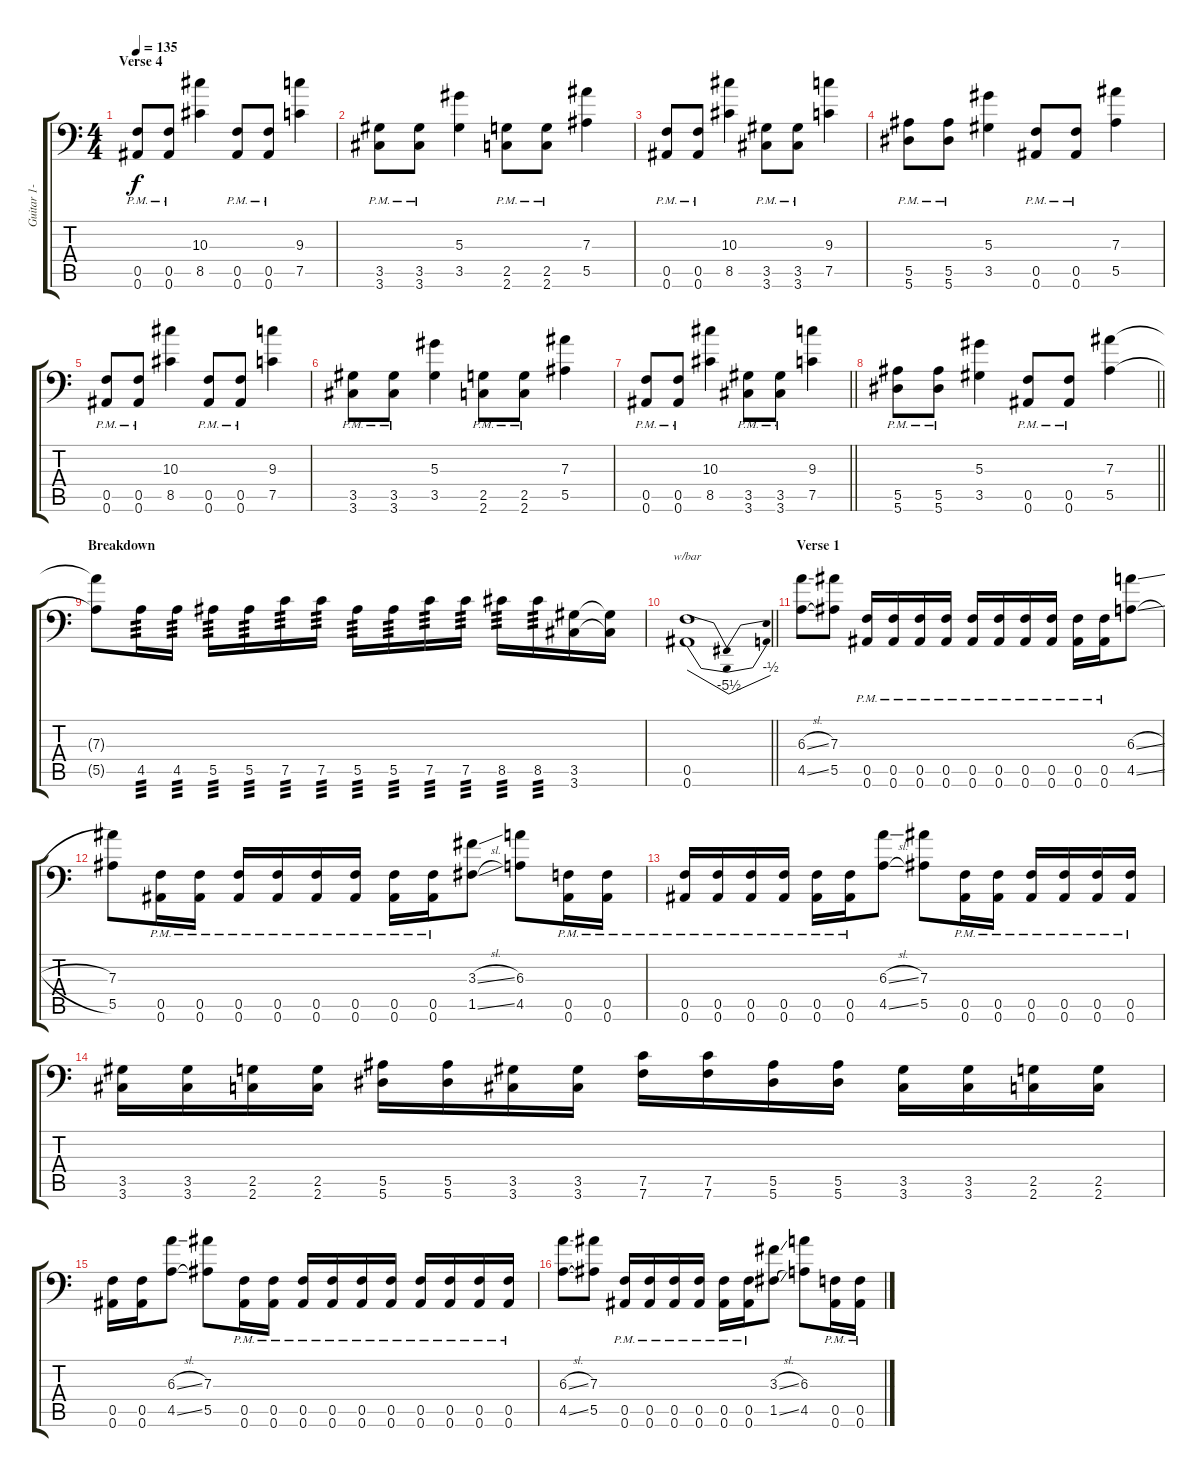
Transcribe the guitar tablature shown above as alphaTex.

\track ("Guitar 1- Left Side" "Guitar 1- ") {instrument distortionguitar}
\staff {score tabs}
\tuning (C4 G3 Eb3 Bb2 F2 Bb1) {hide}
\ts (4 4)
\section ("" "Verse 4")
\tempo 135
\clef f4
\ks c
(0.5{pm} 0.6{pm}).8{dy f} (0.5{pm} 0.6{pm}).8 (10.3 8.5).4 (0.5{pm} 0.6{pm}).8 (0.5{pm} 0.6{pm}).8 (9.3 7.5).4 |
(3.5{pm} 3.6{pm}).8 (3.5{pm} 3.6{pm}).8 (5.3 3.5).4 (2.5{pm} 2.6{pm}).8 (2.5{pm} 2.6{pm}).8 (7.3 5.5).4 |
(0.5{pm} 0.6{pm}).8 (0.5{pm} 0.6{pm}).8 (10.3 8.5).4 (3.5{pm} 3.6{pm}).8 (3.5{pm} 3.6{pm}).8 (9.3 7.5).4 |
(5.5{pm} 5.6{pm}).8 (5.5{pm} 5.6{pm}).8 (5.3 3.5).4 (0.5{pm} 0.6{pm}).8 (0.5{pm} 0.6{pm}).8 (7.3 5.5).4 |
(0.5{pm} 0.6{pm}).8 (0.5{pm} 0.6{pm}).8 (10.3 8.5).4 (0.5{pm} 0.6{pm}).8 (0.5{pm} 0.6{pm}).8 (9.3 7.5).4 |
(3.5{pm} 3.6{pm}).8 (3.5{pm} 3.6{pm}).8 (5.3 3.5).4 (2.5{pm} 2.6{pm}).8 (2.5{pm} 2.6{pm}).8 (7.3 5.5).4 |
\barLineRight lightlight
(0.5{pm} 0.6{pm}).8 (0.5{pm} 0.6{pm}).8 (10.3 8.5).4 (3.5{pm} 3.6{pm}).8 (3.5{pm} 3.6{pm}).8 (9.3 7.5).4 |
\barLineRight lightlight
(5.5{pm} 5.6{pm}).8 (5.5{pm} 5.6{pm}).8 (5.3 3.5).4 (0.5{pm} 0.6{pm}).8 (0.5{pm} 0.6{pm}).8 (7.3 5.5).4 |
\section ("" "Breakdown")
(7.3{t} 5.5{t}).8 4.5.16{tp 3} 4.5.16{tp 3} 5.5.16{tp 3} 5.5.16{tp 3} 7.5.16{tp 3} 7.5.16{tp 3} 5.5.16{tp 3} 5.5.16{tp 3} 7.5.16{tp 3} 7.5.16{tp 3} 8.5.16{tp 3} 8.5.16{tp 3} (3.5 3.6).16 (3.5{t} 3.6{t}).16 |
\barLineRight lightlight
(0.5 0.6).1{tbe (dip default 0 0 45 -22 60 -2)} |
\section ("" "Verse 1")
(6.3{sl} 4.5{sl}).8 (7.3 5.5).8 (0.5{pm} 0.6{pm}).16 (0.5{pm} 0.6{pm}).16 (0.5{pm} 0.6{pm}).16 (0.5{pm} 0.6{pm}).16 (0.5{pm} 0.6{pm}).16 (0.5{pm} 0.6{pm}).16 (0.5{pm} 0.6{pm}).16 (0.5{pm} 0.6{pm}).16 (0.5{pm} 0.6{pm}).16 (0.5{pm} 0.6{pm}).16 (6.3{sl} 4.5{sl}).8 |
(7.3 5.5).8 (0.5{pm} 0.6{pm}).16 (0.5{pm} 0.6{pm}).16 (0.5{pm} 0.6{pm}).16 (0.5{pm} 0.6{pm}).16 (0.5{pm} 0.6{pm}).16 (0.5{pm} 0.6{pm}).16 (0.5{pm} 0.6{pm}).16 (0.5{pm} 0.6{pm}).16 (3.3{sl} 1.5{sl}).8 (6.3 4.5).8 (0.5{pm} 0.6{pm}).16 (0.5{pm} 0.6{pm}).16 |
(0.5{pm} 0.6{pm}).16 (0.5{pm} 0.6{pm}).16 (0.5{pm} 0.6{pm}).16 (0.5{pm} 0.6{pm}).16 (0.5{pm} 0.6{pm}).16 (0.5{pm} 0.6{pm}).16 (6.3{sl} 4.5{sl}).8 (7.3 5.5).8 (0.5{pm} 0.6{pm}).16 (0.5{pm} 0.6{pm}).16 (0.5{pm} 0.6{pm}).16 (0.5{pm} 0.6{pm}).16 (0.5{pm} 0.6{pm}).16 (0.5{pm} 0.6{pm}).16 |
(3.5 3.6).16 (3.5 3.6).16 (2.5 2.6).16 (2.5 2.6).16 (5.5 5.6).16 (5.5 5.6).16 (3.5 3.6).16 (3.5 3.6).16 (7.5 7.6).16 (7.5 7.6).16 (5.5 5.6).16 (5.5 5.6).16 (3.5 3.6).16 (3.5 3.6).16 (2.5 2.6).16 (2.5 2.6).16 |
(0.5 0.6).16 (0.5 0.6).16 (6.3{sl} 4.5{sl}).8 (7.3 5.5).8 (0.5{pm} 0.6{pm}).16 (0.5{pm} 0.6{pm}).16 (0.5{pm} 0.6{pm}).16 (0.5{pm} 0.6{pm}).16 (0.5{pm} 0.6{pm}).16 (0.5{pm} 0.6{pm}).16 (0.5{pm} 0.6{pm}).16 (0.5{pm} 0.6{pm}).16 (0.5{pm} 0.6{pm}).16 (0.5{pm} 0.6{pm}).16 |
(6.3{sl} 4.5{sl}).8 (7.3 5.5).8 (0.5{pm} 0.6{pm}).16 (0.5{pm} 0.6{pm}).16 (0.5{pm} 0.6{pm}).16 (0.5{pm} 0.6{pm}).16 (0.5{pm} 0.6{pm}).16 (0.5{pm} 0.6{pm}).16 (3.3{sl} 1.5{sl}).8 (6.3 4.5).8 (0.5{pm} 0.6{pm}).16 (0.5{pm} 0.6{pm}).16
